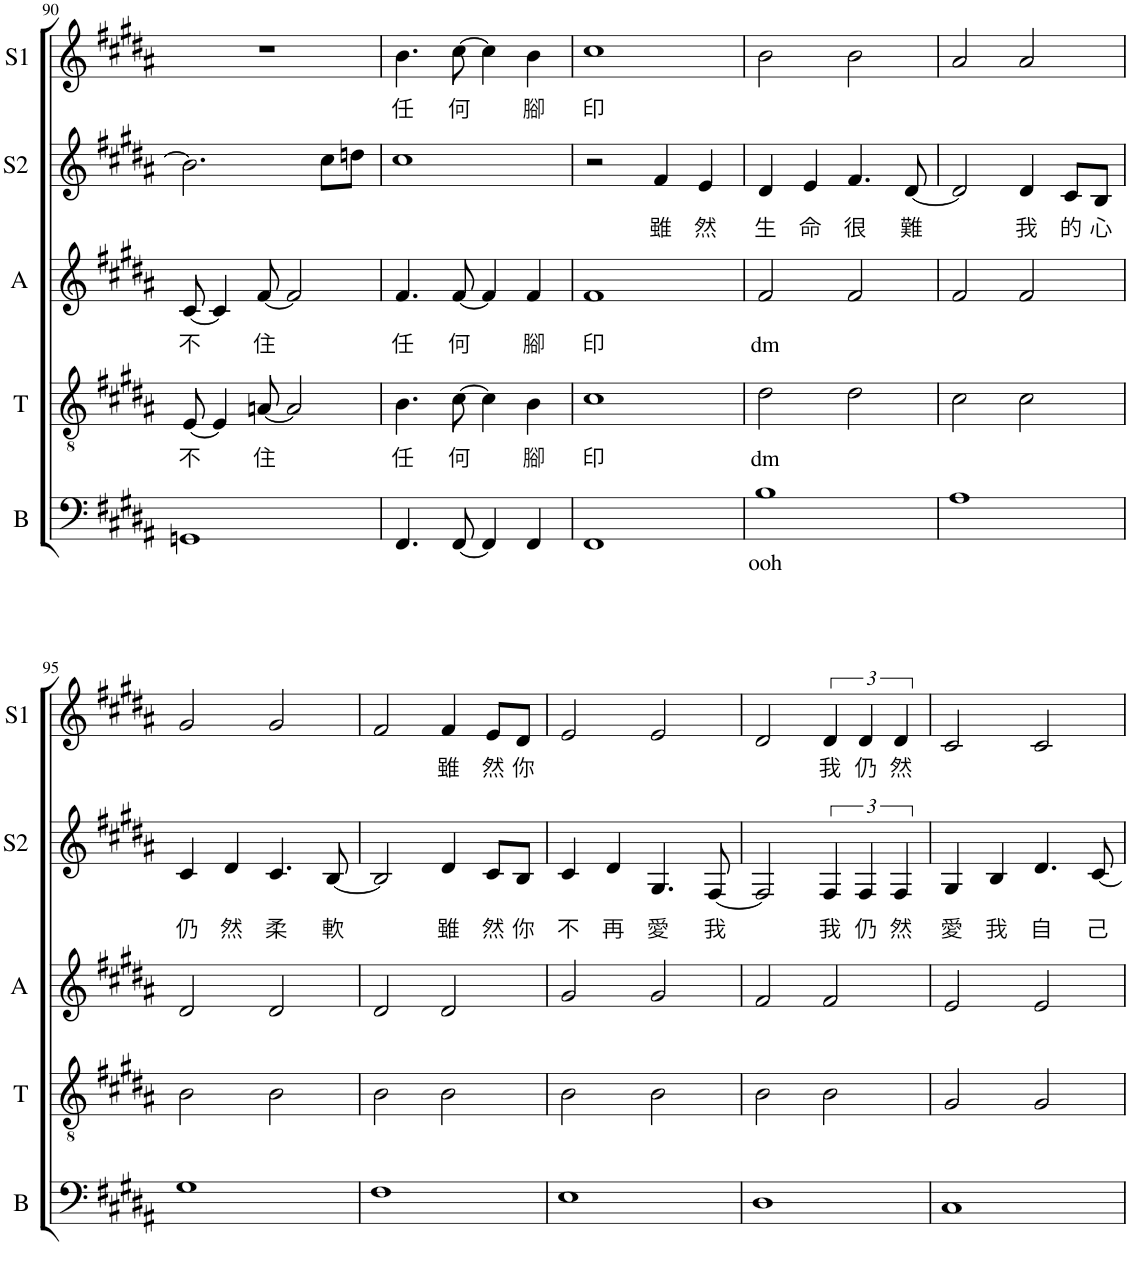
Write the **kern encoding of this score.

**kern	**text	**kern	**text	**kern	**text	**kern	**text	**kern	**text
*part5	*part5	*part4	*part4	*part3	*part3	*part2	*part2	*part1	*part1
*staff5	*staff5	*staff4	*staff4	*staff3	*staff3	*staff2	*staff2	*staff1	*staff1
*I"B	*	*I"T	*	*I"A	*	*I"S2	*	*I"S1	*
*I'B	*	*I'T	*	*I'A	*	*I'S2	*	*I'S1	*
!!LO:PB:g=z
*clefF4	*	*clefGv2	*	*clefG2	*	*clefG2	*	*clefG2	*
*k[f#c#g#d#a#]	*	*k[f#c#g#d#a#]	*	*k[f#c#g#d#a#]	*	*k[f#c#g#d#a#]	*	*k[f#c#g#d#a#]	*
*M4/4	*	*M4/4	*	*M4/4	*	*M4/4	*	*M4/4	*
=90	=90	=90	=90	=90	=90	=90	=90	=90	=90
!	!	!	!LO:LY:b	!	!LO:LY:b	!	!	!	!
1GGn	.	[8E/	不	[8c#/	不	2.b\]	.	1r	.
.	.	4E/]	.	4c#/]	.	.	.	.	.
!	!	!	!LO:LY:b	!	!LO:LY:b	!	!	!	!
.	.	[8An/	住	[8f#/	住	.	.	.	.
.	.	2A/]	.	2f#/]	.	.	.	.	.
.	.	.	.	.	.	8cc#\L	.	.	.
.	.	.	.	.	.	8ddn\J	.	.	.
=91	=91	=91	=91	=91	=91	=91	=91	=91	=91
!	!	!	!LO:LY:b	!	!LO:LY:b	!	!	!	!LO:LY:b
4.FF#/	.	4.B\	任	4.f#/	任	1cc#	.	4.b\	任
!	!	!	!LO:LY:b	!	!LO:LY:b	!	!	!	!LO:LY:b
[8FF#/	.	[8c#\	何	[8f#/	何	.	.	[8cc#\	何
4FF#/]	.	4c#\]	.	4f#/]	.	.	.	4cc#\]	.
!	!	!	!LO:LY:b	!	!LO:LY:b	!	!	!	!LO:LY:b
4FF#/	.	4B\	腳	4f#/	腳	.	.	4b\	腳
=92	=92	=92	=92	=92	=92	=92	=92	=92	=92
!	!	!	!LO:LY:b	!	!LO:LY:b	!	!	!	!LO:LY:b
1FF#	.	1c#	印	1f#	印	2r	.	1cc#	印
!	!	!	!	!	!	!	!LO:LY:b	!	!
.	.	.	.	.	.	4f#/	雖	.	.
!	!	!	!	!	!	!	!LO:LY:b	!	!
.	.	.	.	.	.	4e/	然	.	.
=93	=93	=93	=93	=93	=93	=93	=93	=93	=93
!	!LO:LY:b	!	!LO:LY:b	!	!LO:LY:b	!	!LO:LY:b	!	!
1B	ooh	2d#\	dm	2f#/	dm	4d#/	生	2b\	.
!	!	!	!	!	!	!	!LO:LY:b	!	!
.	.	.	.	.	.	4e/	命	.	.
!	!	!	!	!	!	!	!LO:LY:b	!	!
.	.	2d#\	.	2f#/	.	4.f#/	很	2b\	.
!	!	!	!	!	!	!	!LO:LY:b	!	!
.	.	.	.	.	.	[8d#/	難	.	.
=94	=94	=94	=94	=94	=94	=94	=94	=94	=94
1A#	.	2c#\	.	2f#/	.	2d#/]	.	2a#/	.
!	!	!	!	!	!	!	!LO:LY:b	!	!
.	.	2c#\	.	2f#/	.	4d#/	我	2a#/	.
!	!	!	!	!	!	!	!LO:LY:b	!	!
.	.	.	.	.	.	8c#/L	的	.	.
!	!	!	!	!	!	!	!LO:LY:b	!	!
.	.	.	.	.	.	8B/J	心	.	.
!!LO:LB:g=z
=95	=95	=95	=95	=95	=95	=95	=95	=95	=95
!	!	!	!	!	!	!	!LO:LY:b	!	!
1G#	.	2B\	.	2d#/	.	4c#/	仍	2g#/	.
!	!	!	!	!	!	!	!LO:LY:b	!	!
.	.	.	.	.	.	4d#/	然	.	.
!	!	!	!	!	!	!	!LO:LY:b	!	!
.	.	2B\	.	2d#/	.	4.c#/	柔	2g#/	.
!	!	!	!	!	!	!	!LO:LY:b	!	!
.	.	.	.	.	.	[8B/	軟	.	.
=96	=96	=96	=96	=96	=96	=96	=96	=96	=96
1F#	.	2B\	.	2d#/	.	2B/]	.	2f#/	.
!	!	!	!	!	!	!	!LO:LY:b	!	!LO:LY:b
.	.	2B\	.	2d#/	.	4d#/	雖	4f#/	雖
!	!	!	!	!	!	!	!LO:LY:b	!	!LO:LY:b
.	.	.	.	.	.	8c#/L	然	8e/L	然
!	!	!	!	!	!	!	!LO:LY:b	!	!LO:LY:b
.	.	.	.	.	.	8B/J	你	8d#/J	你
=97	=97	=97	=97	=97	=97	=97	=97	=97	=97
!	!	!	!	!	!	!	!LO:LY:b	!	!
1E	.	2B\	.	2g#/	.	4c#/	不	2e/	.
!	!	!	!	!	!	!	!LO:LY:b	!	!
.	.	.	.	.	.	4d#/	再	.	.
!	!	!	!	!	!	!	!LO:LY:b	!	!
.	.	2B\	.	2g#/	.	4.G#/	愛	2e/	.
!	!	!	!	!	!	!	!LO:LY:b	!	!
.	.	.	.	.	.	[8F#/	我	.	.
=98	=98	=98	=98	=98	=98	=98	=98	=98	=98
1D#	.	2B\	.	2f#/	.	2F#/]	.	2d#/	.
!	!	!	!	!	!	!	!LO:LY:b	!	!LO:LY:b
.	.	2B\	.	2f#/	.	6F#/	我	6d#/	我
!	!	!	!	!	!	!	!LO:LY:b	!	!LO:LY:b
.	.	.	.	.	.	6F#/	仍	6d#/	仍
!	!	!	!	!	!	!	!LO:LY:b	!	!LO:LY:b
.	.	.	.	.	.	6F#/	然	6d#/	然
=99	=99	=99	=99	=99	=99	=99	=99	=99	=99
!	!	!	!	!	!	!	!LO:LY:b	!	!
1C#	.	2G#/	.	2e/	.	4G#/	愛	2c#/	.
!	!	!	!	!	!	!	!LO:LY:b	!	!
.	.	.	.	.	.	4B/	我	.	.
!	!	!	!	!	!	!	!LO:LY:b	!	!
.	.	2G#/	.	2e/	.	4.d#/	自	2c#/	.
!	!	!	!	!	!	!	!LO:LY:b	!	!
.	.	.	.	.	.	[8c#/	己	.	.
=	=	=	=	=	=	=	=	=	=
*-	*-	*-	*-	*-	*-	*-	*-	*-	*-
